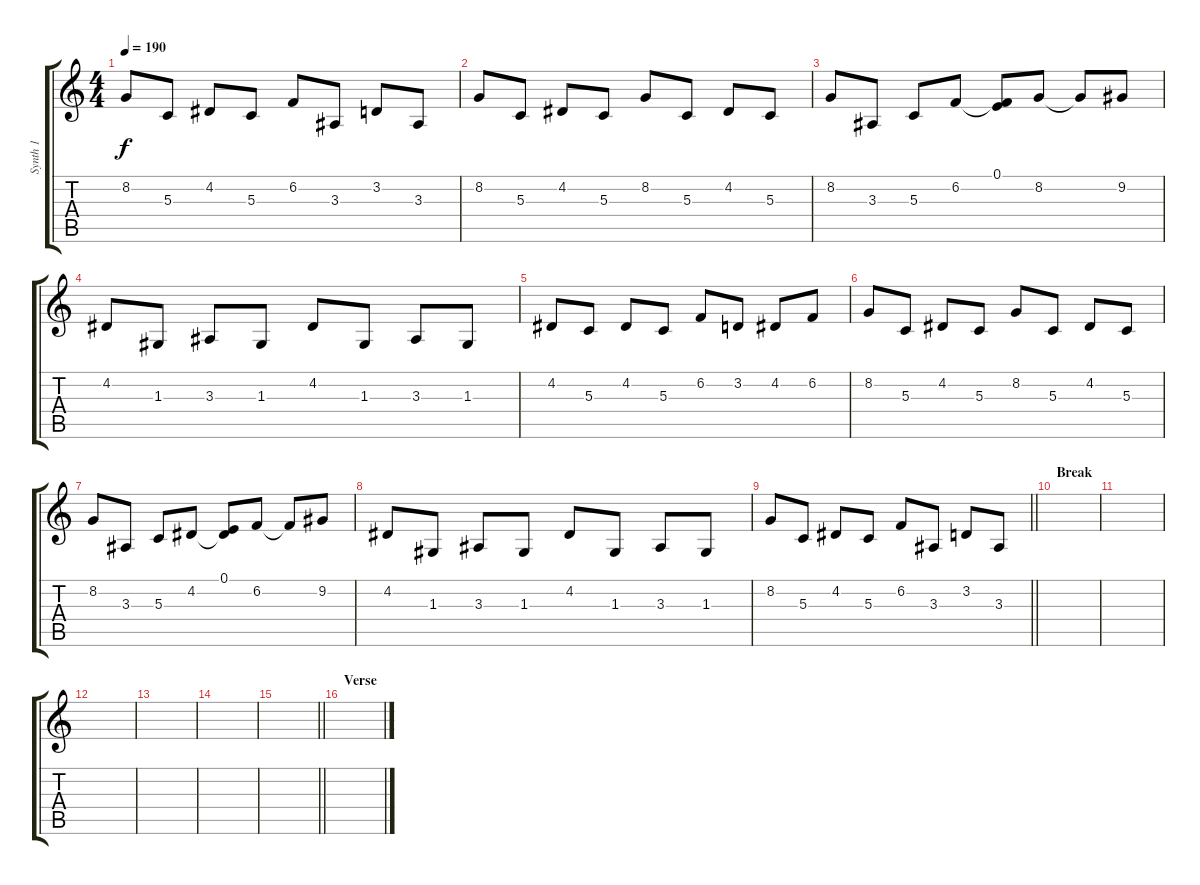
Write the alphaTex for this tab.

\track ("Synth 1" "Synth 1") {instrument lead2sawtooth}
\staff {score tabs}
\tuning (E4 B3 G3 D3 A2 E2) {hide}
\ts (4 4)
\tempo 190
\clef g2
\ks c
8.2.8{dy f} 5.3.8 4.2.8 5.3.8 6.2.8 3.3.8 3.2.8 3.3.8 |
8.2.8 5.3.8 4.2.8 5.3.8 8.2.8 5.3.8 4.2.8 5.3.8 |
8.2.8 3.3.8 5.3.8 6.2.8 (0.1 6.2{t}).8 8.2.8 8.2{t}.8 9.2.8 |
4.2.8 1.3.8 3.3.8 1.3.8 4.2.8 1.3.8 3.3.8 1.3.8 |
4.2.8 5.3.8 4.2.8 5.3.8 6.2.8 3.2.8 4.2.8 6.2.8 |
8.2.8 5.3.8 4.2.8 5.3.8 8.2.8 5.3.8 4.2.8 5.3.8 |
8.2.8 3.3.8 5.3.8 4.2.8 (0.1 4.2{t}).8 6.2.8 6.2{t}.8 9.2.8 |
4.2.8 1.3.8 3.3.8 1.3.8 4.2.8 1.3.8 3.3.8 1.3.8 |
\barLineRight lightlight
8.2.8 5.3.8 4.2.8 5.3.8 6.2.8 3.3.8 3.2.8 3.3.8 |
\section ("" "Break")
|
|
|
|
|
\barLineRight lightlight
|
\section ("" "Verse")
